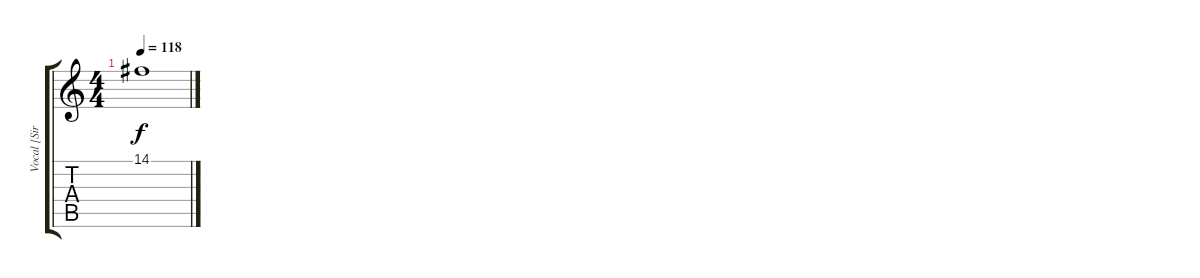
\track ("Vocal [Sirrah]" "Vocal [Sir") {instrument synthvoice}
\staff {score tabs}
\tuning (E4 B3 G3 D3 A2 E2) {hide}
\ts (4 4)
\tempo 118
\clef g2
\ks c
14.1{t}.1{dy f volume 1}
